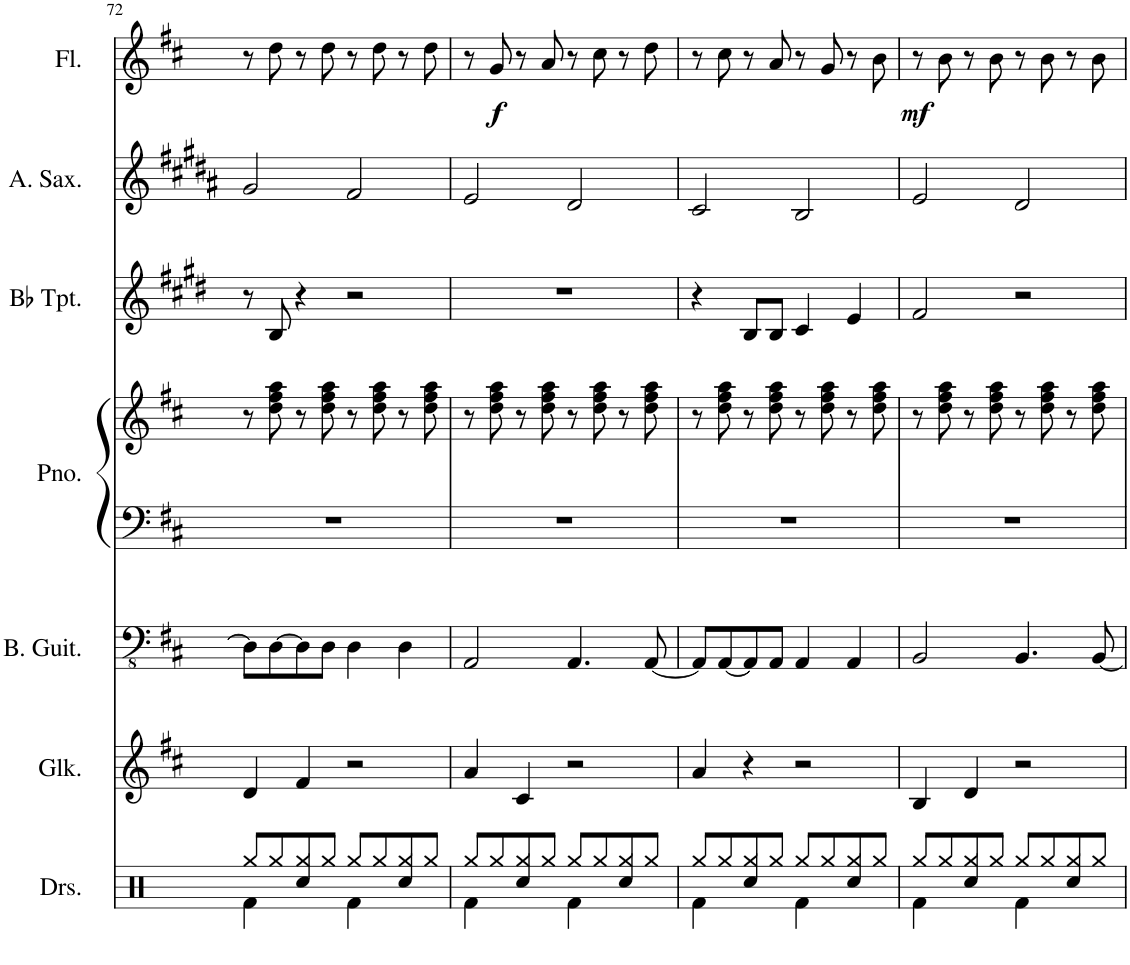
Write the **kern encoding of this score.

**kern	**kern	**kern	**kern	**kern	**kern	**kern	**kern	**dynam
*part7	*part6	*part5	*part4	*part4	*part3	*part2	*part1	*part1
*staff8	*staff7	*staff6	*staff5	*staff4	*staff3	*staff2	*staff1	*staff1
*I"Drumset	*I"Glockenspiel	*I"Bass Guitar	*I"Piano	*	*I"Bb Trumpet	*I"Alto Saxophone	*I"Flute	*
*I'Drs.	*I'Glk.	*I'B. Guit.	*I'Pno.	*	*I'Bb Tpt.	*I'A. Sax.	*I'Fl.	*
!!LO:PB:g=z
*clefX	*clefG2	*clefFv4	*clefF4	*clefG2	*clefG2	*clefG2	*clefG2	*
*	*Trd-14c-24	*	*	*	*Trd1c2	*Trd5c9	*	*
*k[]	*k[f#c#]	*k[f#c#]	*k[f#c#]	*k[f#c#]	*k[f#c#g#d#]	*k[f#c#g#d#a#]	*k[f#c#]	*
*M4/4	*M4/4	*M4/4	*M4/4	*M4/4	*M4/4	*M4/4	*M4/4	*
=72	=72	=72	=72	=72	=72	=72	=72	=72
*^	*	*	*	*	*	*	*	*
4Rf\	8Rgg/L	4d/	8DD\L]	1r	8r	8r	2g#/	8r	.
.	8Rgg/	.	[8DD\	.	8dd\ 8ff#\ 8aa\	8B/	.	8dd\	.
4Rcc/	8Rgg/	4f#/	8DD\]	.	8r	4r	.	8r	.
.	8Rgg/J	.	8DD\J	.	8dd\ 8ff#\ 8aa\	.	.	8dd\	.
4Rf\	8Rgg/L	2r	4DD\	.	8r	2r	2f#/	8r	.
.	8Rgg/	.	.	.	8dd\ 8ff#\ 8aa\	.	.	8dd\	.
4Rcc/	8Rgg/	.	4DD\	.	8r	.	.	8r	.
.	8Rgg/J	.	.	.	8dd\ 8ff#\ 8aa\	.	.	8dd\	.
=73	=73	=73	=73	=73	=73	=73	=73	=73	=73
4Rf\	8Rgg/L	4a/	2AAA/	1r	8r	1r	2e/	8r	.
!	!	!	!	!	!	!	!	!	!LO:DY:b
.	8Rgg/	.	.	.	8dd\ 8ff#\ 8aa\	.	.	8g/	f
4Rcc/	8Rgg/	4c#/	.	.	8r	.	.	8r	.
.	8Rgg/J	.	.	.	8dd\ 8ff#\ 8aa\	.	.	8a/	.
4Rf\	8Rgg/L	2r	4.AAA/	.	8r	.	2d#/	8r	.
.	8Rgg/	.	.	.	8dd\ 8ff#\ 8aa\	.	.	8cc#\	.
4Rcc/	8Rgg/	.	.	.	8r	.	.	8r	.
.	8Rgg/J	.	[8AAA/	.	8dd\ 8ff#\ 8aa\	.	.	8dd\	.
=74	=74	=74	=74	=74	=74	=74	=74	=74	=74
4Rf\	8Rgg/L	4a/	8AAA/L]	1r	8r	4r	2c#/	8r	.
.	8Rgg/	.	[8AAA/	.	8dd\ 8ff#\ 8aa\	.	.	8cc#\	.
4Rcc/	8Rgg/	4r	8AAA/]	.	8r	8B/L	.	8r	.
.	8Rgg/J	.	8AAA/J	.	8dd\ 8ff#\ 8aa\	8B/J	.	8a/	.
4Rf\	8Rgg/L	2r	4AAA/	.	8r	4c#/	2B/	8r	.
.	8Rgg/	.	.	.	8dd\ 8ff#\ 8aa\	.	.	8g/	.
4Rcc/	8Rgg/	.	4AAA/	.	8r	4e/	.	8r	.
.	8Rgg/J	.	.	.	8dd\ 8ff#\ 8aa\	.	.	8b\	.
=75	=75	=75	=75	=75	=75	=75	=75	=75	=75
!	!	!	!	!	!	!	!	!	!LO:DY:b
4Rf\	8Rgg/L	4B/	2BBB/	1r	8r	2f#/	2e/	8r	mf
.	8Rgg/	.	.	.	8dd\ 8ff#\ 8aa\	.	.	8b\	.
4Rcc/	8Rgg/	4d/	.	.	8r	.	.	8r	.
.	8Rgg/J	.	.	.	8dd\ 8ff#\ 8aa\	.	.	8b\	.
4Rf\	8Rgg/L	2r	4.BBB/	.	8r	2r	2d#/	8r	.
.	8Rgg/	.	.	.	8dd\ 8ff#\ 8aa\	.	.	8b\	.
4Rcc/	8Rgg/	.	.	.	8r	.	.	8r	.
.	8Rgg/J	.	[8BBB/	.	8dd\ 8ff#\ 8aa\	.	.	8b\	.
*v	*v	*	*	*	*	*	*	*	*
=	=	=	=	=	=	=	=	=
*-	*-	*-	*-	*-	*-	*-	*-	*-
